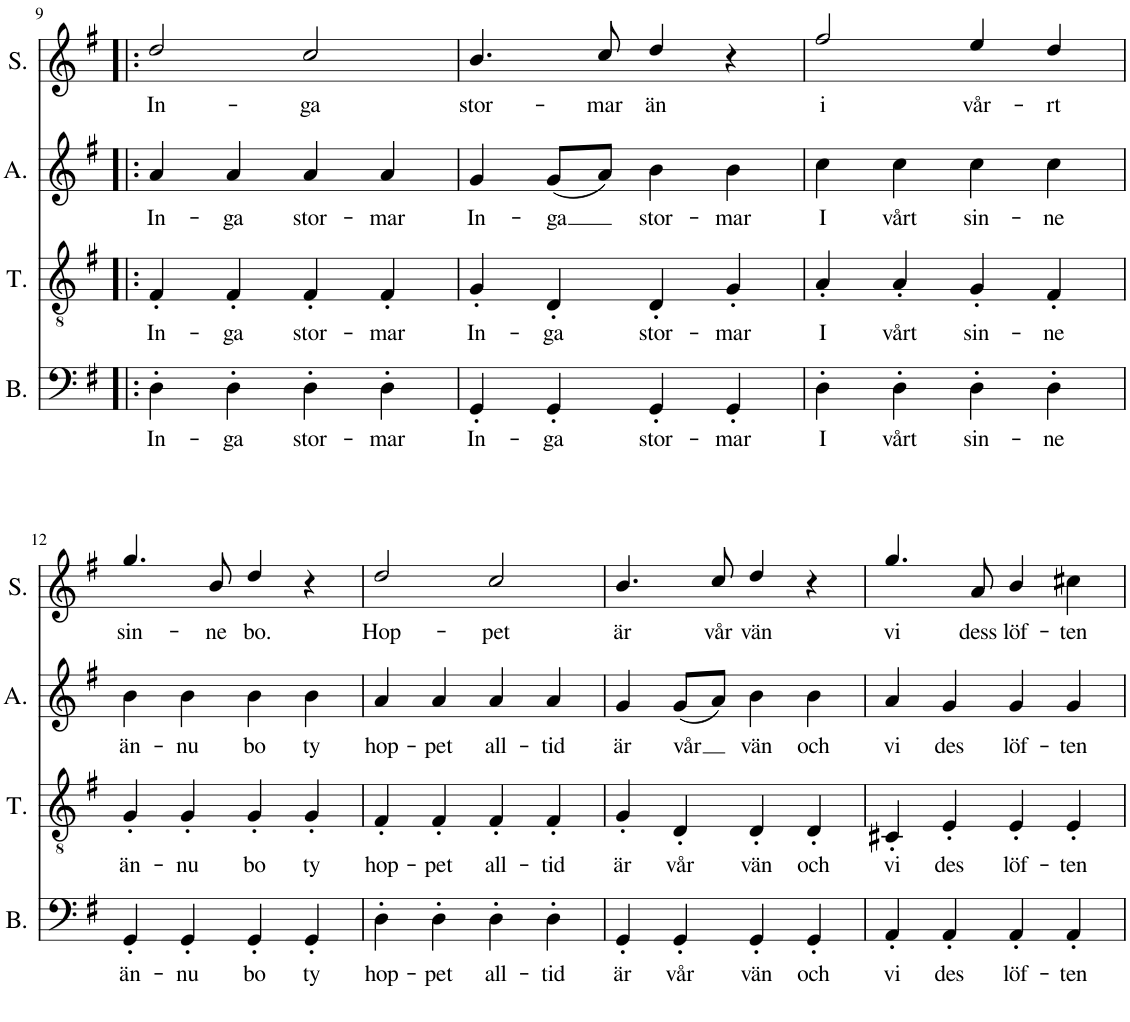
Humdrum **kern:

**kern	**text	**kern	**text	**kern	**text	**kern	**text
*part4	*part4	*part3	*part3	*part2	*part2	*part1	*part1
*staff4	*staff4	*staff3	*staff3	*staff2	*staff2	*staff1	*staff1
*I"Bass	*	*I"Tenor	*	*I"Alto	*	*I"Soprano	*
*I'B.	*	*I'T.	*	*I'A.	*	*I'S.	*
!!LO:PB:g=z
*clefF4	*	*clefGv2	*	*clefG2	*	*clefG2	*
*k[f#]	*	*k[f#]	*	*k[f#]	*	*k[f#]	*
*M4/4	*	*M4/4	*	*M4/4	*	*M4/4	*
=9!|:	=9!|:	=9!|:	=9!|:	=9!|:	=9!|:	=9!|:	=9!|:
!	!LO:LY:b	!	!LO:LY:b	!	!LO:LY:b	!	!LO:LY:b
4D'\	In-	4F#'/	In-	4a/	In-	2dd/	In-
!	!LO:LY:b	!	!LO:LY:b	!	!LO:LY:b	!	!
4D'\	-ga	4F#'/	-ga	4a/	-ga	.	.
!	!LO:LY:b	!	!LO:LY:b	!	!LO:LY:b	!	!LO:LY:b
4D'\	stor-	4F#'/	stor-	4a/	stor-	2cc/	-ga
!	!LO:LY:b	!	!LO:LY:b	!	!LO:LY:b	!	!
4D'\	-mar	4F#'/	-mar	4a/	-mar	.	.
=10	=10	=10	=10	=10	=10	=10	=10
!	!LO:LY:b	!	!LO:LY:b	!	!LO:LY:b	!	!LO:LY:b
4GG'/	In-	4G'/	In-	4g/	In-	4.b/	stor-
!	!LO:LY:b	!	!LO:LY:b	!	!LO:LY:b	!	!
4GG'/	-ga	4D'/	-ga	(8g/L	-ga	.	.
!	!	!	!	!	!	!	!LO:LY:b
.	.	.	.	8a/J)	.	8cc/	-mar
!	!LO:LY:b	!	!LO:LY:b	!	!LO:LY:b	!	!LO:LY:b
4GG'/	stor-	4D'/	stor-	4b\	stor-	4dd/	än
!	!LO:LY:b	!	!LO:LY:b	!	!LO:LY:b	!	!
4GG'/	-mar	4G'/	-mar	4b\	-mar	4r	.
=11	=11	=11	=11	=11	=11	=11	=11
!	!LO:LY:b	!	!LO:LY:b	!	!LO:LY:b	!	!LO:LY:b
4D'\	I	4A'/	I	4cc\	I	2ff#/	i
!	!LO:LY:b	!	!LO:LY:b	!	!LO:LY:b	!	!
4D'\	vårt	4A'/	vårt	4cc\	vårt	.	.
!	!LO:LY:b	!	!LO:LY:b	!	!LO:LY:b	!	!LO:LY:b
4D'\	sin-	4G'/	sin-	4cc\	sin-	4ee/	vår-
!	!LO:LY:b	!	!LO:LY:b	!	!LO:LY:b	!	!LO:LY:b
4D'\	-ne	4F#'/	-ne	4cc\	-ne	4dd/	-rt
!!LO:LB:g=z
=12	=12	=12	=12	=12	=12	=12	=12
!	!LO:LY:b	!	!LO:LY:b	!	!LO:LY:b	!	!LO:LY:b
4GG'/	än-	4G'/	än-	4b\	än-	4.gg/	sin-
!	!LO:LY:b	!	!LO:LY:b	!	!LO:LY:b	!	!
4GG'/	-nu	4G'/	-nu	4b\	-nu	.	.
!	!	!	!	!	!	!	!LO:LY:b
.	.	.	.	.	.	8b/	-ne
!	!LO:LY:b	!	!LO:LY:b	!	!LO:LY:b	!	!LO:LY:b
4GG'/	bo	4G'/	bo	4b\	bo	4dd/	bo.
!	!LO:LY:b	!	!LO:LY:b	!	!LO:LY:b	!	!
4GG'/	ty	4G'/	ty	4b\	ty	4r	.
=13	=13	=13	=13	=13	=13	=13	=13
!	!LO:LY:b	!	!LO:LY:b	!	!LO:LY:b	!	!LO:LY:b
4D'\	hop-	4F#'/	hop-	4a/	hop-	2dd/	Hop-
!	!LO:LY:b	!	!LO:LY:b	!	!LO:LY:b	!	!
4D'\	-pet	4F#'/	-pet	4a/	-pet	.	.
!	!LO:LY:b	!	!LO:LY:b	!	!LO:LY:b	!	!LO:LY:b
4D'\	all-	4F#'/	all-	4a/	all-	2cc/	-pet
!	!LO:LY:b	!	!LO:LY:b	!	!LO:LY:b	!	!
4D'\	-tid	4F#'/	-tid	4a/	-tid	.	.
=14	=14	=14	=14	=14	=14	=14	=14
!	!LO:LY:b	!	!LO:LY:b	!	!LO:LY:b	!	!LO:LY:b
4GG'/	är	4G'/	är	4g/	är	4.b/	är
!	!LO:LY:b	!	!LO:LY:b	!	!LO:LY:b	!	!
4GG'/	vår	4D'/	vår	(8g/L	vår	.	.
!	!	!	!	!	!	!	!LO:LY:b
.	.	.	.	8a/J)	.	8cc/	vår
!	!LO:LY:b	!	!LO:LY:b	!	!LO:LY:b	!	!LO:LY:b
4GG'/	vän	4D'/	vän	4b\	vän	4dd/	vän
!	!LO:LY:b	!	!LO:LY:b	!	!LO:LY:b	!	!
4GG'/	och	4D'/	och	4b\	och	4r	.
=15	=15	=15	=15	=15	=15	=15	=15
!	!LO:LY:b	!	!LO:LY:b	!	!LO:LY:b	!	!LO:LY:b
4AA'/	vi	4C#X'/	vi	4a/	vi	4.gg/	vi
!	!LO:LY:b	!	!LO:LY:b	!	!LO:LY:b	!	!
4AA'/	des	4E'/	des	4g/	des	.	.
!	!	!	!	!	!	!	!LO:LY:b
.	.	.	.	.	.	8a/	dess
!	!LO:LY:b	!	!LO:LY:b	!	!LO:LY:b	!	!LO:LY:b
4AA'/	löf-	4E'/	löf-	4g/	löf-	4b/	löf-
!	!LO:LY:b	!	!LO:LY:b	!	!LO:LY:b	!	!LO:LY:b
4AA'/	-ten	4E'/	-ten	4g/	-ten	4cc#X\	-ten
=	=	=	=	=	=	=	=
*-	*-	*-	*-	*-	*-	*-	*-
